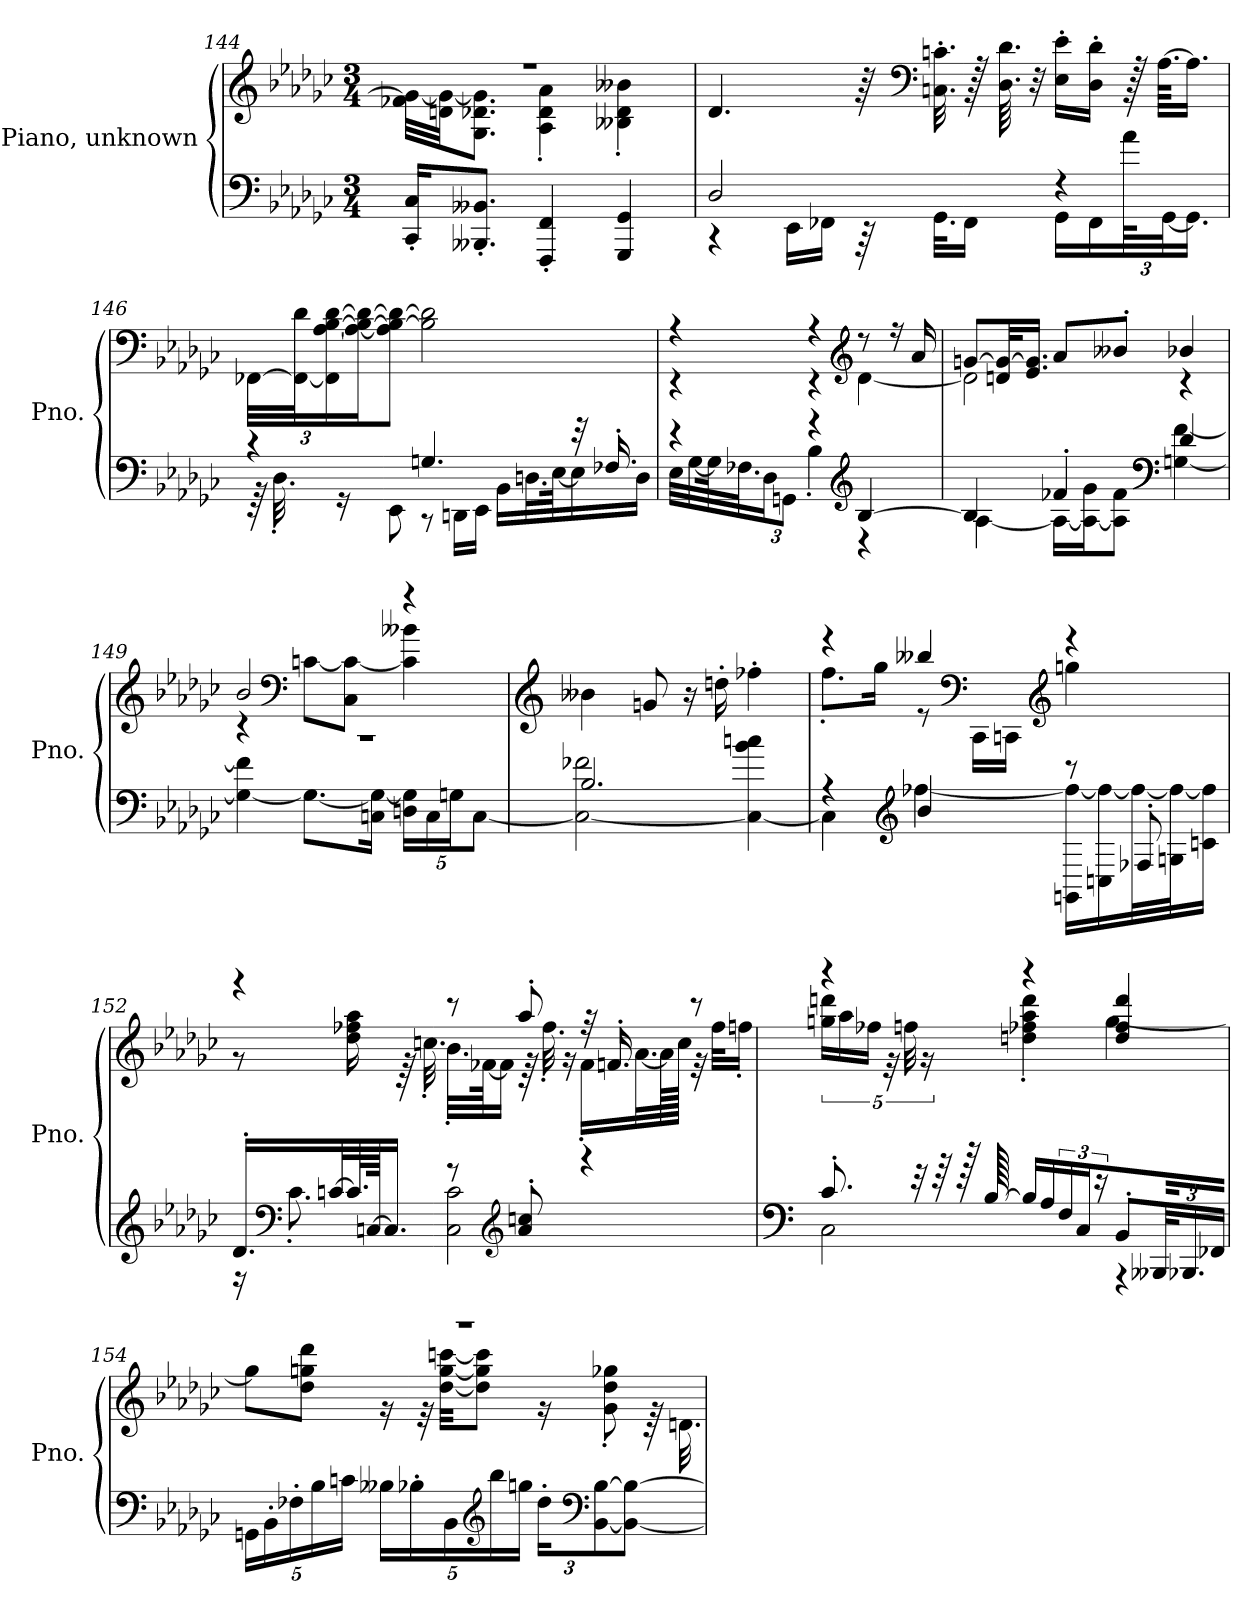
**kern	**kern
*part1	*part1
*staff2	*staff1
*I"Piano, unknown	*
*I'Pno.	*
!!LO:LB:g=z
*clefF4	*clefG2
*k[b-e-a-d-g-c-]	*k[b-e-a-d-g-c-]
*M3/4	*M3/4
=144	=144
*	*^
16CC-/' 16C-/'KL	2.r	32f-X\ 32g-\_LLL
.	.	32dn\ 32g-\_JJ
8.BBB--X/' 8.BB--X/'J	.	8.G-\ 8.d-X\ 8.g-\]J
4FFF/' 4FF/'	.	4A-\' 4d-\' 4a-\'
4GGG-/ 4GG-/	.	4B--X\' 4d-\' 4b--X\'
*	*v	*v
=145	=145
*^	*
2D-/	4r	4.d-/
.	16EE-\LL	.
.	16FF-X\JJ	.
.	64r	64r
*	*	*clefF4
.	32.GG-\KLL	32.Cn\' 32.cn\'
.	16FF-\JJ	128r
.	.	64.D-\ 64.d-\
.	.	32r
4r	16GG-\LL	16E-\' 16e-\'LL
.	16FF-\	16D-\' 16d-\'JJ
*	*Xbrackettup	*
.	96a-\KL	128r
.	.	[64.A-\KKLL
.	[48GG-\J	.
.	16.GG-\JJ]	16.A-\JJ]
!!LO:LB:g=z
=146	=146	=146
*	*	*Xbrackettup
4r	64r	[48FF-X\LLL
.	32.D-'\	.
.	.	48FF-\_ 48d-\J
.	.	24FF-\] [24A-\ [24B-\ [24d-\
.	16r	.
.	.	24A-\_ 24B-\_ 24d-\_J
.	8EE-\	8A-\] 8B-\_ 8d-\_J
4.Gn/	8r	2B-\] 2d-\]
.	16DDn\LL	.
.	16EE-\JJ	.
.	16BB-\LL	.
.	32.Dn\L	.
.	[64E-\JK	.
32r	16E-\]	.
16.F-X'/	.	.
.	16D\JJ	.
=147	=147	=147
*	*	*^
4r	32E-\LLL	4r	4r
.	[32G-\	.	.
.	64G-\K]	.	.
.	32.F-X\J	.	.
.	24D-\J	.	.
.	12GGn\J	.	.
4r	4B-'\	4r	4r
*clefG2	*	*clefG2	*
[4B-/	4r	8r	[4d-\
.	.	16r	.
.	.	16a-/	.
!!LO:LB:g=z	!!
=148	=148	=148	=148
4B-/]	[4A-\	[8gn/L	2d-\]
.	.	32dn/ 32g/_KL	.
.	.	16.e-/ 16.g/]JJ	.
4f-X'/	16A-\LL_	8a-/L	.
.	16A-\_ 16g-\J	.	.
.	8A-\] 8f-\J	8b--X'/J	.
*clefF4	*	*	*
4d-/	[4Gn\ [4f-\	4b-X/	4r
=149	=149	=149	=149
2.r	4G\_ 4f-\]	2b-/	4r
*	*	*clefF4	*
.	8.G\L_	.	[8cn\L
.	.	.	8C-\ 8c\_J
.	16Cn\ 16G\_Jk	.	.
.	20Dn\ 20G\]LL	4r	4c\] 4b--X\
.	20C\	.	.
.	20Gn\J	.	.
.	[10C\J	.	.
*	*	*v	*v
=150	=150	=150
*	*	*clefG2
2.B-/	2C\_ 2f-X\	4b--X\
.	.	8gn/
.	.	16r
.	.	16ddn'\
.	4C\_ 4b-\ 4ccn\	4ff-X'\
!!LO:LB:g=z
=151	=151	=151
*	*	*^
4r	4C\]	4r	8.ff'\L
.	.	.	16gg-\Jk
*clefG2	*	*	*
4b-/	[4ff-X\	4bb--X/	8r
*	*	*clefF4	*
.	.	.	16CC-\LL
.	.	.	16CCn\JJ
*	*	*clefG2	*
8r	16GGn\ 16ff-\_LL	4r	4ggn\
.	16Cn\ 16ff-\_	.	.
8F-X'/	32ff-\L_	.	.
.	32Gn\ 32ff-\_J	.	.
.	16cn\ 16ff-\]JJ	.	.
!!LO:PB:g=z	!!
=152	=152	=152	=152
16.d-'/LL	16r	4r	8r
*clefF4	*	*	*
.	8.c-'\	.	.
[32cn/L	.	.	.
64.c/L]	.	.	16dd-\ 16ff-X\ 16aa-\
[128Cn/JJK	.	.	.
16.C/JJ]	.	.	.
.	.	.	64r
.	.	.	32.ccn'\
8r	2C\ 2c\	8r	32.b-'\LLL
.	.	.	[64f-X\JK
.	.	.	16f-\JJ]
*clefG2	*	*	*
8a-/' 8ccn/'	.	8aa-'/	64r
.	.	.	32.ff-'\
.	.	.	16r
4r	.	32r	16f-'\LL
.	.	16.fn'/	.
.	.	.	[32.a-\L
.	.	.	128a-\LL]
.	.	.	128cc\JJJJJ
.	.	8r	32r
.	.	.	32ff-\KLL
.	.	.	16ffn'\JJ
!!LO:LB:g=z	!!
=153	=153	=153	=153
*clefF4	*	*	*
*	*	*	*brackettup
8.c-'/	2C-\	4r	20ggn\ 20dddn\LL
.	.	.	20aa-\
.	.	.	20ff-X\JJ
.	.	.	40r
.	.	.	40ffn\
32r	.	.	.
.	.	.	20r
64r	.	.	.
128r	.	.	.
[128B-/	.	.	.
16B-/LL]	.	4r	4ddn\' 4ff-X\' 4aa-\' 4ddd\'
16A-/	.	.	.
*brackettup	*	*	*
24F/	.	.	.
24C-/JJ	.	.	.
24r	.	.	.
8BB-'/L	4r	4dd/ 4ff-/ 4ddd/	[4gg\
*Xbrackettup	*	*	*
48BBB--X/KL	.	.	.
24.BBB-X/	.	.	.
24FF-X/JJ	.	.	.
*v	*v	*	*
!!LO:LB:g=z	!!
=154	=154	=154
20GGn\LL	2.r	8gg\L]
20BB-'\	.	.
20F-X'\	.	.
.	.	8dd-\ 8ggn\ 8ddd-\J
20B-\	.	.
20cn\JJ	.	.
20B--X\LL	.	16r
20B-X'\	.	.
.	.	32r
.	.	[32dd-\ [32gg\ [32cccn\KKL
20BB-\	.	.
.	.	8dd-\] 8gg\] 8ccc\]J
*clefG2	*	*
20bb-\	.	.
20ggn\JJ	.	.
24dd-'\KL	.	16r
*clefF4	*	*
[12BB-\ [12B-\	.	.
.	.	8g-\' 8dd-\' 8gg-X\'
8BB-\_ 8B-\_J	.	.
.	.	64r
.	.	32.dn\
*	*v	*v
=	=
*-	*-
